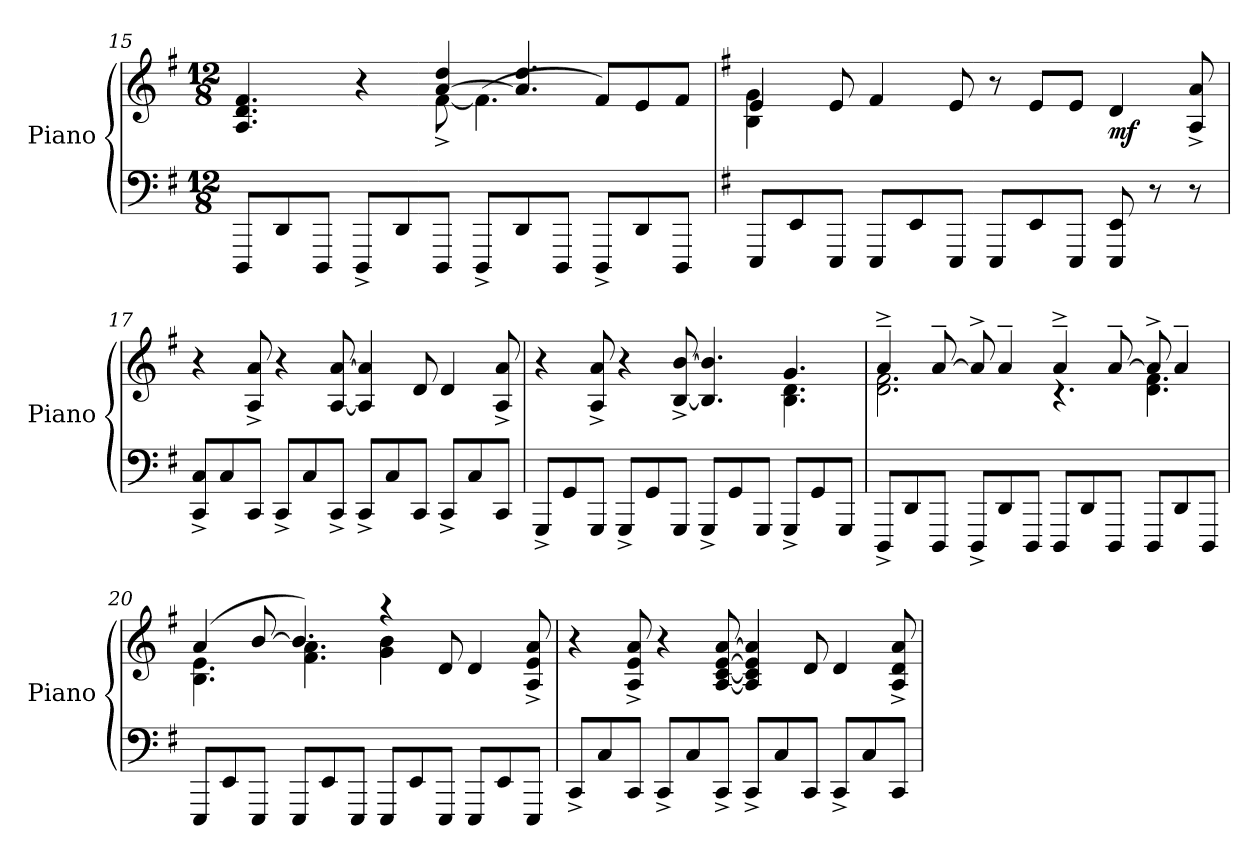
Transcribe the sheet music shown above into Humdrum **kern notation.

**kern	**kern	**dynam
*part1	*part1	*part1
*staff2	*staff1	*staff1/2
*I"Piano	*	*
*I'Piano	*	*
*clefF4	*clefG2	*
*k[f#]	*k[f#]	*
*M12/8	*M12/8	*
=15	=15	=15
*	*^	*
8DDD/L	4.A/ 4.d/ 4.f#/	8ryy	.
*	*v	*v	*
8DD/	.	.
8DDD/J	.	.
8DDD^</L	4r	.
8DD/	.	.
*	*^	*
8DDD/J	[>4a/ 4dd/	[<8f#^<\	.
8DDD^</L	.	(<4.f#\]	.
8DD/	4.a/] 4.dd/	.	.
8DDD/J	.	.	.
8DDD^</L	.	8f#/L)	.
8DD/	4ryy	8e/	.
8DDD/J	.	8f#/J	.
!!LO:PB:g=z	!!
=16	=16	=16	=16
*k[f#]	*k[f#]	*	*
8EEE/L	4e/	4B\ 4g\	.
8EE/	.	.	.
8EEE/J	8e/	1ryy	.
8EEE/L	4f#/	.	.
8EE/	.	.	.
8EEE/J	8e/	.	.
8EEE/L	8r	.	.
8EE/	8e/L	.	.
8EEE/J	8e/J	.	.
!	!	!	!LO:DY:b
8EEE/ 8EE/	4d/	.	mf
8r	.	4ryy	.
8r	8A/^< 8a/^<	.	.
*	*v	*v	*
=17	=17	=17
8CC/^< 8C/^<L	4r	.
8C/	.	.
8CC/J	8A/^< 8a/^<	.
8CC^</L	4r	.
8C/	.	.
8CC^>/J	[<8A/ [>8a/	.
8CC^</L	4A/] 4a/]	.
8C/	.	.
8CC/J	8d/	.
8CC^</L	4d/	.
8C/	.	.
8CC/J	8A/^< 8a/^<	.
=18	=18	=18
*	*^	*
8GGG^</L	4r	8ryy	.
*	*v	*v	*
8GG/	.	.
8GGG/J	8A/^< 8a/^<	.
8GGG^</L	4r	.
8GG/	.	.
8GGG/J	[<8B/^< [>8b/^<	.
8GGG^</L	4.B/] 4.b/]	.
8GG/	.	.
8GGG/J	.	.
*	*^	*
8GGG^</L	4.g/	4.B\ 4.d\	.
8GG/	.	.	.
8GGG/J	.	.	.
!!LO:LB:g=z	!!
=19	=19	=19	=19
8DDD^</L	4a^>~>/	2.d\ 2.f#\	.
8DD/	.	.	.
8DDD/J	[>8a~>/	.	.
8DDD^</L	8a^>/]	.	.
8DD/	4a~>/	.	.
8DDD/J	.	.	.
8DDD/L	4a^>~>/	4.rc	.
8DD/	.	.	.
8DDD/J	[>8a~>/	.	.
8DDD/L	8a^>/]	4.d\ 4.f#\	.
8DD/	4a~>/	.	.
8DDD/J	.	.	.
=20	=20	=20	=20
8EEE/L	(>4a/	4.B\ 4.e\	.
8EE/	.	.	.
8EEE/J	[>8b/	.	.
8EEE/L	4.b/])	4.f#\ 4.a\	.
8EE/	.	.	.
8EEE/J	.	.	.
8EEE/L	4raa	4g\ 4b\	.
8EE/	.	.	.
8EEE/J	2ryy	8d/	.
8EEE/L	.	4d/	.
8EE/	.	.	.
8EEE/J	.	8A/^< 8e/^< 8a/^<	.
*	*v	*v	*
=21	=21	=21
8CC^</L	4r	.
8C/	.	.
8CC/J	8A/^< 8e/^< 8a/^<	.
8CC^</L	4r	.
8C/	.	.
8CC^>/J	[<8A/ [<8c/ [>8e/ [>8a/	.
8CC^</L	4A/] 4c/] 4e/] 4a/]	.
8C/	.	.
8CC/J	8d/	.
8CC^</L	4d/	.
8C/	.	.
8CC/J	8A/^< 8d/^< 8a/^<	.
=	=	=
*-	*-	*-
